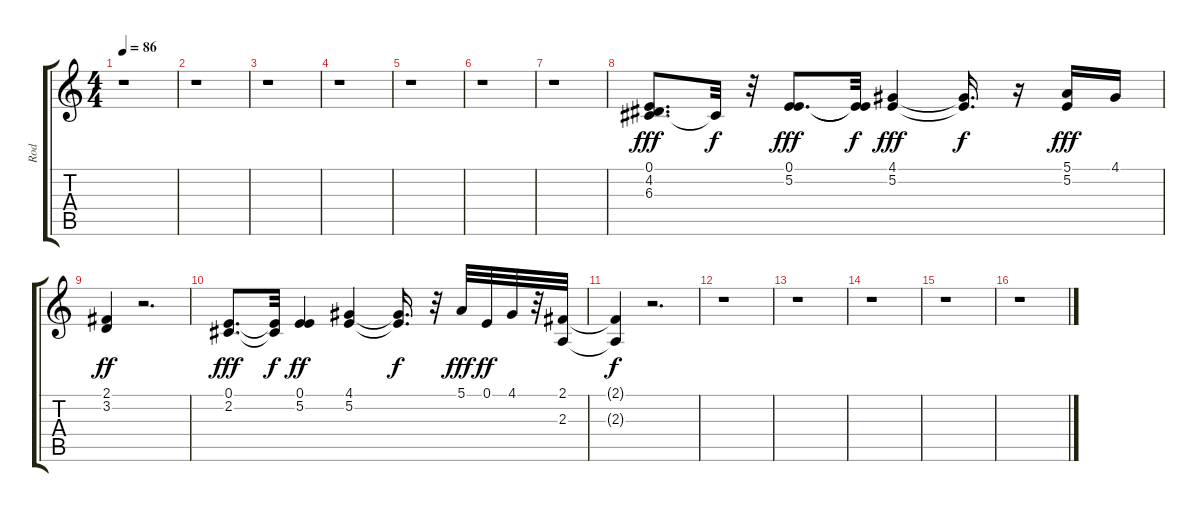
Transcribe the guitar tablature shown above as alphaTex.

\track ("Rod" "Rod") {instrument lead3calliope}
\staff {score tabs}
\tuning (E4 B3 G3 D3 A2 E2) {hide}
\ts (4 4)
\tempo 86
\clef g2
\ks c
r.1{dy f} |
r.1 |
r.1 |
r.1 |
r.1 |
r.1 |
r.1 |
(0.1 4.2 6.3).8{d dy fff volume 13 balance 8 instrument lead3calliope} 6.3{t}.32{dy f} r.32 (0.1 5.2).8{d dy fff} (0.1{t} 5.2{t}).32{dy f} (4.1 5.2).4{dy fff} (4.1{t} 5.2{t}).16{d dy f} r.16 (5.1 5.2).16{dy fff} 4.1.16 |
(2.1 3.2).4{dy ff} r.2{d} |
(0.1 2.2).8{d dy fff} (0.1{t} 2.2{t}).32{dy f} (0.1 5.2).4{dy ff} (4.1 5.2).4 (4.1{t} 5.2{t}).16{d dy f} r.32 5.1.32{dy fff} 0.1.32{dy ff} 4.1.32 r.32 (2.1 2.3).32 |
(2.1{t} 2.3{t}).4{dy f} r.2{d} |
r.1 |
r.1 |
r.1 |
r.1 |
r.1
